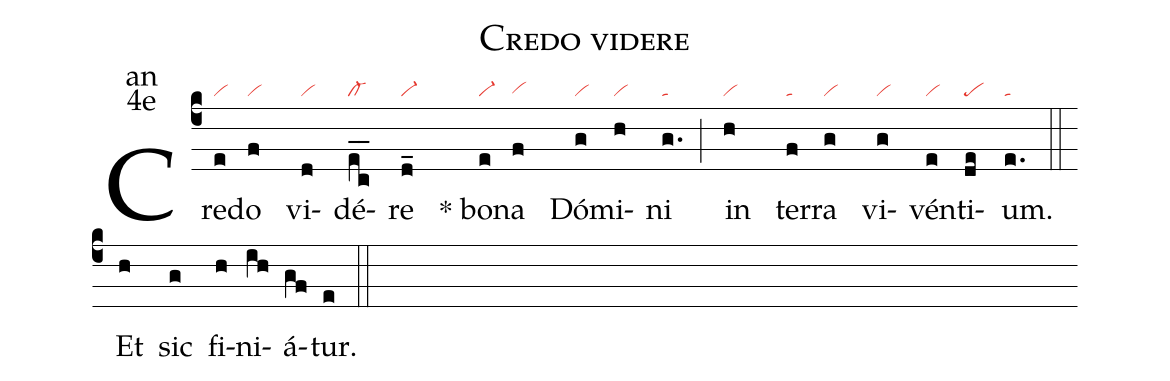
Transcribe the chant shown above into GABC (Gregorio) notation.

name:Credo videre;
office-part:an;
mode:4e;
nabc-lines:1;
%%
(c4) Cre(e|vi)do(f|vi) vi(d|vi)dé(ec__|cl-)re(d_|vi-)
<sp>*</sp> bo(e|vi-)na(f|vihg) Dó(g|vi)mi(h|vi)ni(g.|ta) (;)
in(h|vi) ter(f|ta)ra(g|vi) vi(g|vi)vén(e|vi)ti(de|pe)um.(e.|ta) (::)
<eu> Et(h) sic(g) fi(h)ni(ih)á(gf)tur.(e) </eu> (::)
